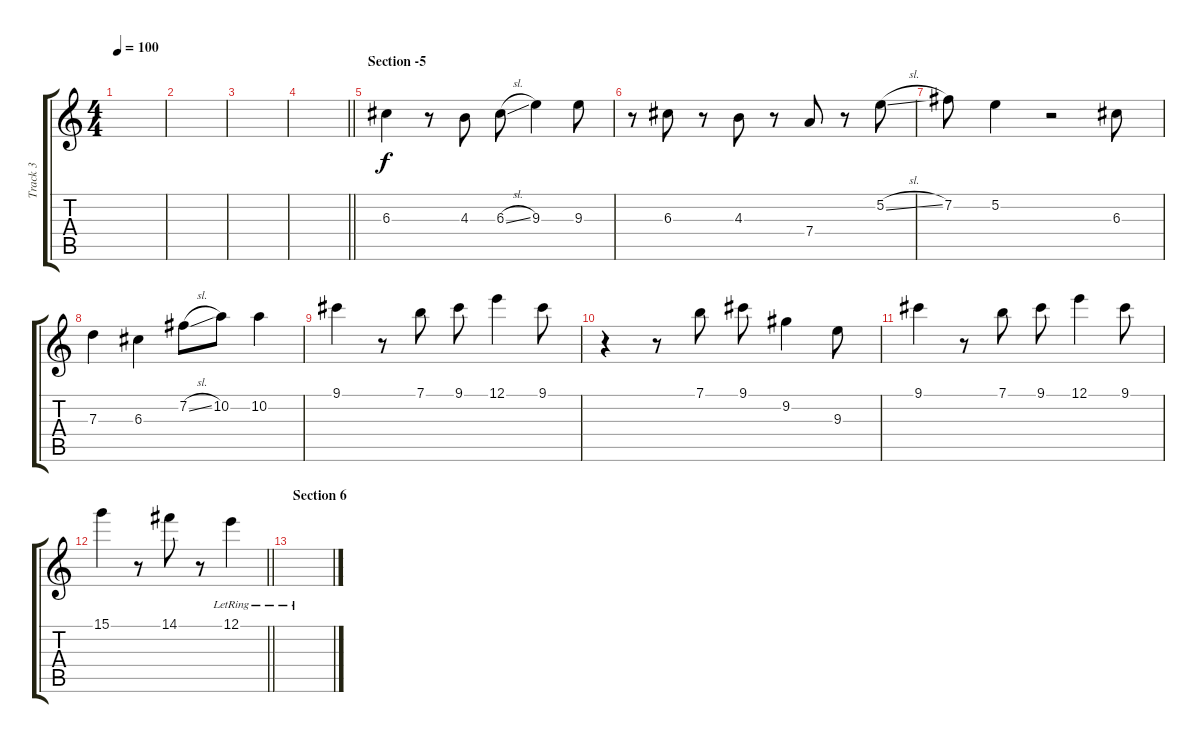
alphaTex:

\track ("Track 3" "Track 3") {instrument acousticguitarnylon}
\staff {score tabs}
\tuning (E4 B3 G3 D3 A2 E2) {hide}
\ts (4 4)
\tempo 100
\clef g2
\ks c
|
|
|
\barLineRight lightlight
|
\section ("" "Section -5")
6.3.4 r.8 4.3.8 6.3{sl}.8 9.3.4 9.3.8 |
r.8 6.3.8 r.8 4.3.8 r.8 7.4.8 r.8 5.2{sl}.8 |
7.2.8 5.2.4 r.2 6.3.8 |
7.3.4 6.3.4 7.2{sl}.8 10.2.8 10.2.4 |
9.1.4 r.8 7.1.8 9.1.8 12.1.4 9.1.8 |
r.4 r.8 7.1.8 9.1.8 9.2.4 9.3.8 |
9.1.4 r.8 7.1.8 9.1.8 12.1.4 9.1.8 |
\barLineRight lightlight
15.1.4 r.8 14.1.8 r.8 12.1{lr}.4 |
\section ("" "Section 6")
